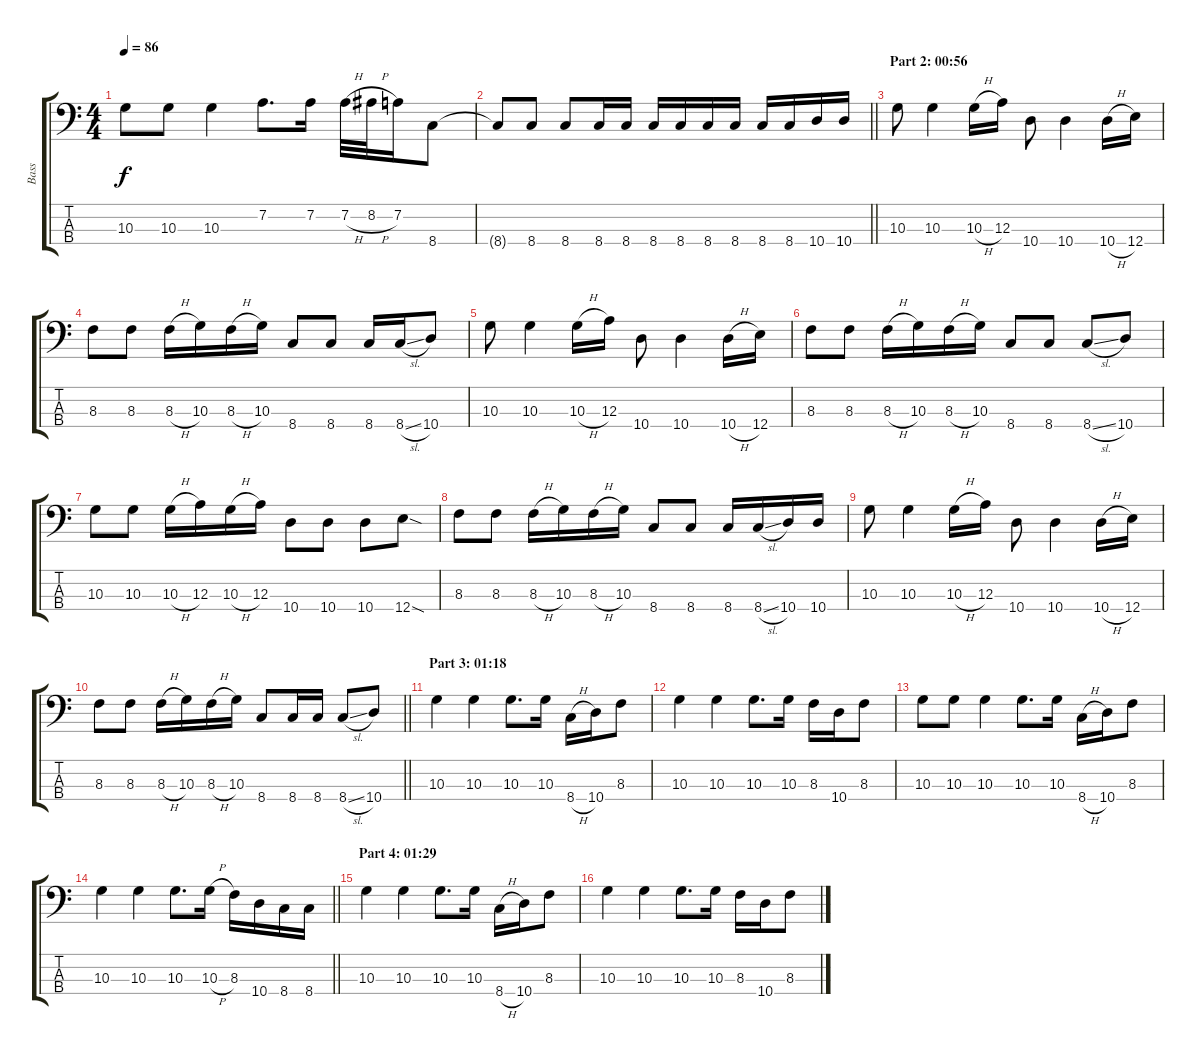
\track ("Bass" "Bass") {instrument electricbasspick}
\staff {score tabs}
\tuning (G2 D2 A1 E1) {hide}
\ts (4 4)
\tempo 86
\clef f4
\ks c
10.3.8{dy f} 10.3.8 10.3.4 7.2.8{d} 7.2.16 7.2{h}.32 8.2{h}.32 7.2.16 8.4.8 |
\barLineRight lightlight
8.4{t}.8 8.4.8 8.4.8 8.4.16 8.4.16 8.4.16 8.4.16 8.4.16 8.4.16 8.4.16 8.4.16 10.4.16 10.4.16 |
\section ("" "Part 2: 00:56")
10.3.8 10.3.4 10.3{h}.16 12.3.16 10.4.8 10.4.4 10.4{h}.16 12.4.16 |
8.3.8 8.3.8 8.3{h}.16 10.3.16 8.3{h}.16 10.3.16 8.4.8 8.4.8 8.4.16 8.4{sl}.16 10.4.8 |
10.3.8 10.3.4 10.3{h}.16 12.3.16 10.4.8 10.4.4 10.4{h}.16 12.4.16 |
8.3.8 8.3.8 8.3{h}.16 10.3.16 8.3{h}.16 10.3.16 8.4.8 8.4.8 8.4{sl}.8 10.4.8 |
10.3.8 10.3.8 10.3{h}.16 12.3.16 10.3{h}.16 12.3.16 10.4.8 10.4.8 10.4.8 12.4{sod}.8 |
8.3.8 8.3.8 8.3{h}.16 10.3.16 8.3{h}.16 10.3.16 8.4.8 8.4.8 8.4.16 8.4{sl}.16 10.4.16 10.4.16 |
10.3.8 10.3.4 10.3{h}.16 12.3.16 10.4.8 10.4.4 10.4{h}.16 12.4.16 |
\barLineRight lightlight
8.3.8 8.3.8 8.3{h}.16 10.3.16 8.3{h}.16 10.3.16 8.4.8 8.4.16 8.4.16 8.4{sl}.8 10.4.8 |
\section ("" "Part 3: 01:18")
10.3.4 10.3.4 10.3.8{d} 10.3.16 8.4{h}.16 10.4.16 8.3.8 |
10.3.4 10.3.4 10.3.8{d} 10.3.16 8.3.16 10.4.16 8.3.8 |
10.3.8 10.3.8 10.3.4 10.3.8{d} 10.3.16 8.4{h}.16 10.4.16 8.3.8 |
\barLineRight lightlight
10.3.4 10.3.4 10.3.8{d} 10.3{h}.16 8.3.16 10.4.16 8.4.16 8.4.16 |
\section ("" "Part 4: 01:29")
10.3.4 10.3.4 10.3.8{d} 10.3.16 8.4{h}.16 10.4.16 8.3.8 |
10.3.4 10.3.4 10.3.8{d} 10.3.16 8.3.16 10.4.16 8.3.8
